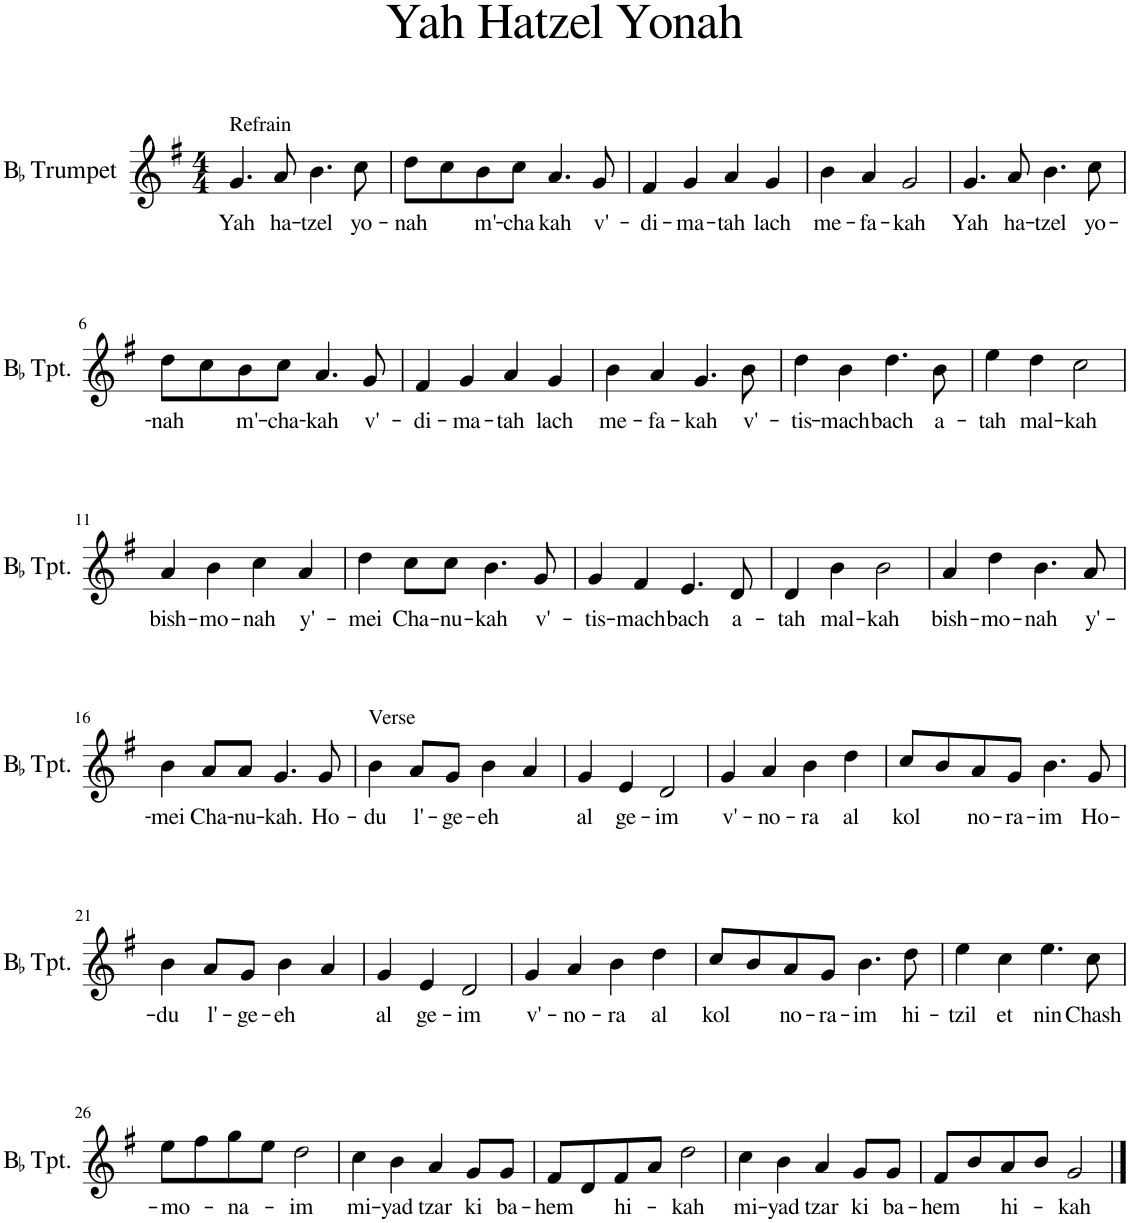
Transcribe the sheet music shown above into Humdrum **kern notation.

**kern	**text
*part1	*part1
*staff1	*staff1
*I"BaccidentalFlat Trumpet	*
*I'BaccidentalFlat Tpt.	*
*clefG2	*
*Trd1c2	*
*k[f#]	*
*M4/4	*
=1	=1
!LO:TX:a:t=Refrain	!
!	!LO:LY:b
4.g/	Yah
!	!LO:LY:b
8a/	ha-
!	!LO:LY:b
4.b\	-tzel
!	!LO:LY:b
8cc\	yo-
=2	=2
!	!LO:LY:b
8dd\L	-nah
8cc\	.
!	!LO:LY:b
8b\	m'-
!	!LO:LY:b
8cc\J	-cha-
!	!LO:LY:b
4.a/	-kah
!	!LO:LY:b
8g/	v'-
=3	=3
!	!LO:LY:b
4f#/	-di-
!	!LO:LY:b
4g/	-ma-
!	!LO:LY:b
4a/	-tah
!	!LO:LY:b
4g/	lach
=4	=4
!	!LO:LY:b
4b\	me-
!	!LO:LY:b
4a/	-fa-
!	!LO:LY:b
2g/	-kah
=5	=5
!	!LO:LY:b
4.g/	Yah
!	!LO:LY:b
8a/	ha-
!	!LO:LY:b
4.b\	-tzel
!	!LO:LY:b
8cc\	yo-
!!LO:LB:g=z
=6	=6
!	!LO:LY:b
8dd\L	-nah
8cc\	.
!	!LO:LY:b
8b\	m'-
!	!LO:LY:b
8cc\J	-cha-
!	!LO:LY:b
4.a/	-kah
!	!LO:LY:b
8g/	v'-
=7	=7
!	!LO:LY:b
4f#/	-di-
!	!LO:LY:b
4g/	-ma-
!	!LO:LY:b
4a/	-tah
!	!LO:LY:b
4g/	lach
=8	=8
!	!LO:LY:b
4b\	me-
!	!LO:LY:b
4a/	-fa-
!	!LO:LY:b
4.g/	-kah
!	!LO:LY:b
8b\	v'-
=9	=9
!	!LO:LY:b
4dd\	-tis-
!	!LO:LY:b
4b\	-mach
!	!LO:LY:b
4.dd\	bach
!	!LO:LY:b
8b\	a-
=10	=10
!	!LO:LY:b
4ee\	-tah
!	!LO:LY:b
4dd\	mal-
!	!LO:LY:b
2cc\	-kah
!!LO:LB:g=z
=11	=11
!	!LO:LY:b
4a/	bish-
!	!LO:LY:b
4b\	-mo-
!	!LO:LY:b
4cc\	-nah
!	!LO:LY:b
4a/	y'-
=12	=12
!	!LO:LY:b
4dd\	-mei
!	!LO:LY:b
8cc\L	Cha-
!	!LO:LY:b
8cc\J	-nu-
!	!LO:LY:b
4.b\	-kah
!	!LO:LY:b
8g/	v'-
=13	=13
!	!LO:LY:b
4g/	-tis-
!	!LO:LY:b
4f#/	-mach
!	!LO:LY:b
4.e/	bach
!	!LO:LY:b
8d/	a-
=14	=14
!	!LO:LY:b
4d/	-tah
!	!LO:LY:b
4b\	mal-
!	!LO:LY:b
2b\	-kah
=15	=15
!	!LO:LY:b
4a/	bish-
!	!LO:LY:b
4dd\	-mo-
!	!LO:LY:b
4.b\	-nah
!	!LO:LY:b
8a/	y'-
!!LO:LB:g=z
=16	=16
!	!LO:LY:b
4b\	-mei
!	!LO:LY:b
8a/L	Cha-
!	!LO:LY:b
8a/J	-nu-
!	!LO:LY:b
4.g/	-kah.
!	!LO:LY:b
8g/	Ho-
=17	=17
!LO:TX:a:t=Verse	!
!	!LO:LY:b
4b\	-du
!	!LO:LY:b
8a/L	l'-
!	!LO:LY:b
8g/J	-ge-
!	!LO:LY:b
4b\	-eh
4a/	.
=18	=18
!	!LO:LY:b
4g/	al
!	!LO:LY:b
4e/	ge-
!	!LO:LY:b
2d/	-im
=19	=19
!	!LO:LY:b
4g/	v'-
!	!LO:LY:b
4a/	-no-
!	!LO:LY:b
4b\	-ra
!	!LO:LY:b
4dd\	al
=20	=20
!	!LO:LY:b
8cc/L	kol
8b/	.
!	!LO:LY:b
8a/	no-
!	!LO:LY:b
8g/J	-ra-
!	!LO:LY:b
4.b\	-im
!	!LO:LY:b
8g/	Ho-
!!LO:LB:g=z
=21	=21
!	!LO:LY:b
4b\	-du
!	!LO:LY:b
8a/L	l'-
!	!LO:LY:b
8g/J	-ge-
!	!LO:LY:b
4b\	-eh
4a/	.
=22	=22
!	!LO:LY:b
4g/	al
!	!LO:LY:b
4e/	ge-
!	!LO:LY:b
2d/	-im
=23	=23
!	!LO:LY:b
4g/	v'-
!	!LO:LY:b
4a/	-no-
!	!LO:LY:b
4b\	-ra
!	!LO:LY:b
4dd\	al
=24	=24
!	!LO:LY:b
8cc/L	kol
8b/	.
!	!LO:LY:b
8a/	no-
!	!LO:LY:b
8g/J	-ra-
!	!LO:LY:b
4.b\	-im
!	!LO:LY:b
8dd\	hi-
=25	=25
!	!LO:LY:b
4ee\	-tzil
!	!LO:LY:b
4cc\	et
!	!LO:LY:b
4.ee\	nin
!	!LO:LY:b
8cc\	Chash-
!!LO:LB:g=z
=26	=26
!	!LO:LY:b
8ee\L	-mo-
8ff#\	.
!	!LO:LY:b
8gg\	-na-
8ee\J	.
!	!LO:LY:b
2dd\	-im
=27	=27
!	!LO:LY:b
4cc\	mi-
!	!LO:LY:b
4b\	-yad
!	!LO:LY:b
4a/	tzar
!	!LO:LY:b
8g/L	ki
!	!LO:LY:b
8g/J	ba-
=28	=28
!	!LO:LY:b
8f#/L	-hem
8d/	.
!	!LO:LY:b
8f#/	hi-
8a/J	.
!	!LO:LY:b
2dd\	-kah
=29	=29
!	!LO:LY:b
4cc\	mi-
!	!LO:LY:b
4b\	-yad
!	!LO:LY:b
4a/	tzar
!	!LO:LY:b
8g/L	ki
!	!LO:LY:b
8g/J	ba-
=30	=30
!	!LO:LY:b
8f#/L	-hem
8b/	.
!	!LO:LY:b
8a/	hi-
8b/J	.
!	!LO:LY:b
2g/	-kah
==	==
*-	*-
